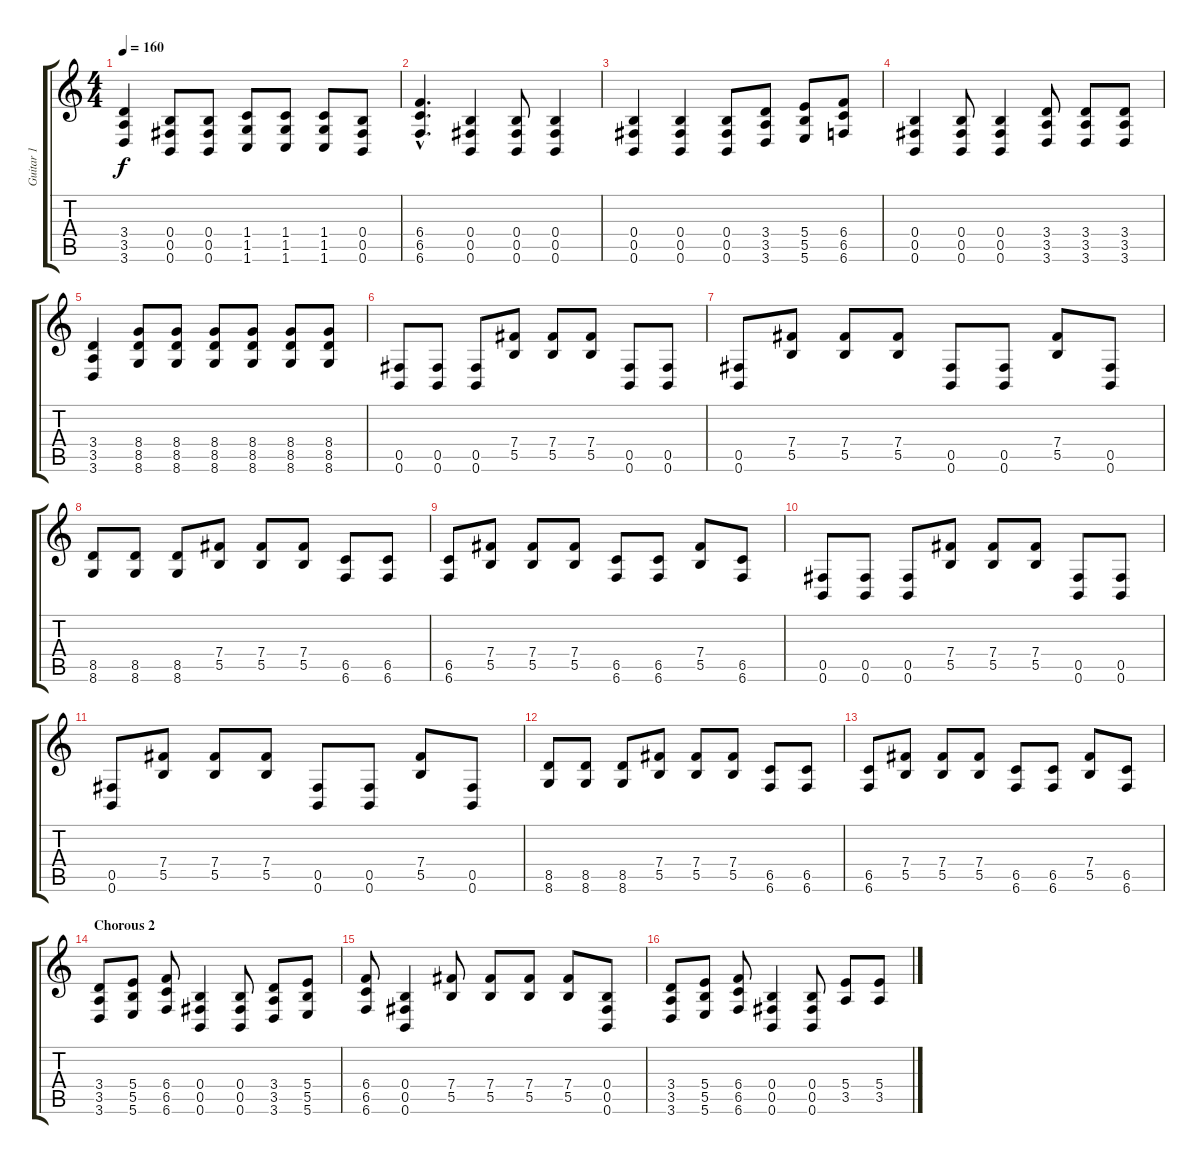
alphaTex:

\track ("Guitar 1" "Guitar 1") {instrument distortionguitar}
\staff {score tabs}
\tuning (Db4 Ab3 E3 B2 Gb2 B1) {hide}
\ts (4 4)
\tempo 160
\clef g2
\ks c
(3.4 3.5 3.6).4{dy f} (0.4 0.5 0.6).8 (0.4 0.5 0.6).8 (1.4 1.5 1.6).8 (1.4 1.5 1.6).8 (1.4 1.5 1.6).8 (0.4 0.5 0.6).8 |
(6.4{hac} 6.5{hac} 6.6{hac}).4{d} (0.4 0.5 0.6).4 (0.4 0.5 0.6).8 (0.4 0.5 0.6).4 |
(0.4 0.5 0.6).4 (0.4 0.5 0.6).4 (0.4 0.5 0.6).8 (3.4 3.5 3.6).8 (5.4 5.5 5.6).8 (6.4 6.5 6.6).8 |
(0.4 0.5 0.6).4 (0.4 0.5 0.6).8 (0.4 0.5 0.6).4 (3.4 3.5 3.6).8 (3.4 3.5 3.6).8 (3.4 3.5 3.6).8 |
(3.4 3.5 3.6).4 (8.4 8.5 8.6).8 (8.4 8.5 8.6).8 (8.4 8.5 8.6).8 (8.4 8.5 8.6).8 (8.4 8.5 8.6).8 (8.4 8.5 8.6).8 |
(0.5 0.6).8 (0.5 0.6).8 (0.5 0.6).8 (7.4 5.5).8 (7.4 5.5).8 (7.4 5.5).8 (0.5 0.6).8 (0.5 0.6).8 |
(0.5 0.6).8 (7.4 5.5).8 (7.4 5.5).8 (7.4 5.5).8 (0.5 0.6).8 (0.5 0.6).8 (7.4 5.5).8 (0.5 0.6).8 |
(8.5 8.6).8 (8.5 8.6).8 (8.5 8.6).8 (7.4 5.5).8 (7.4 5.5).8 (7.4 5.5).8 (6.5 6.6).8 (6.5 6.6).8 |
(6.5 6.6).8 (7.4 5.5).8 (7.4 5.5).8 (7.4 5.5).8 (6.5 6.6).8 (6.5 6.6).8 (7.4 5.5).8 (6.5 6.6).8 |
(0.5 0.6).8 (0.5 0.6).8 (0.5 0.6).8 (7.4 5.5).8 (7.4 5.5).8 (7.4 5.5).8 (0.5 0.6).8 (0.5 0.6).8 |
(0.5 0.6).8 (7.4 5.5).8 (7.4 5.5).8 (7.4 5.5).8 (0.5 0.6).8 (0.5 0.6).8 (7.4 5.5).8 (0.5 0.6).8 |
(8.5 8.6).8 (8.5 8.6).8 (8.5 8.6).8 (7.4 5.5).8 (7.4 5.5).8 (7.4 5.5).8 (6.5 6.6).8 (6.5 6.6).8 |
(6.5 6.6).8 (7.4 5.5).8 (7.4 5.5).8 (7.4 5.5).8 (6.5 6.6).8 (6.5 6.6).8 (7.4 5.5).8 (6.5 6.6).8 |
\section ("" "Chorous 2")
(3.4 3.5 3.6).8 (5.4 5.5 5.6).8 (6.4 6.5 6.6).8 (0.4 0.5 0.6).4 (0.4 0.5 0.6).8 (3.4 3.5 3.6).8 (5.4 5.5 5.6).8 |
(6.4 6.5 6.6).8 (0.4 0.5 0.6).4 (7.4 5.5).8 (7.4 5.5).8 (7.4 5.5).8 (7.4 5.5).8 (0.4 0.5 0.6).8 |
(3.4 3.5 3.6).8 (5.4 5.5 5.6).8 (6.4 6.5 6.6).8 (0.4 0.5 0.6).4 (0.4 0.5 0.6).8 (5.4 3.5).8 (5.4 3.5).8
